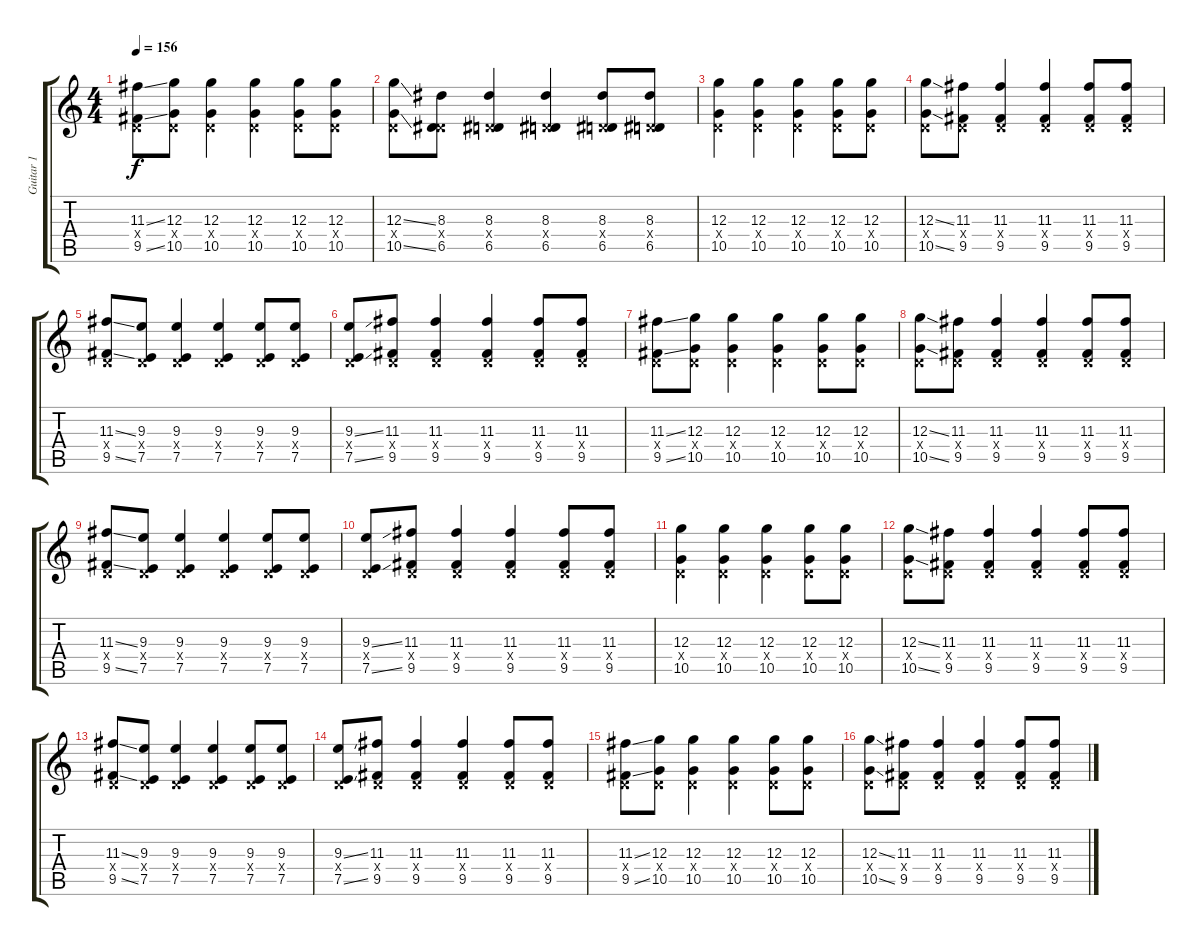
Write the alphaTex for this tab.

\track ("Guitar 1" "Guitar 1") {instrument overdrivenguitar}
\staff {score tabs}
\tuning (E4 B3 G3 D3 A2 D2) {hide}
\ts (4 4)
\tempo 156
\clef g2
\ks c
(11.3{ss} 0.4{x} 9.5{ss}).8{dy f} (12.3 0.4{x} 10.5).8 (12.3 0.4{x} 10.5).4 (12.3 0.4{x} 10.5).4 (12.3 0.4{x} 10.5).8 (12.3 0.4{x} 10.5).8 |
(12.3{ss} 0.4{x} 10.5{ss}).8 (8.3 0.4{x} 6.5).8 (8.3 0.4{x} 6.5).4 (8.3 0.4{x} 6.5).4 (8.3 0.4{x} 6.5).8 (8.3 0.4{x} 6.5).8 |
(12.3 0.4{x} 10.5).4 (12.3 0.4{x} 10.5).4 (12.3 0.4{x} 10.5).4 (12.3 0.4{x} 10.5).8 (12.3 0.4{x} 10.5).8 |
(12.3{ss} 0.4{x} 10.5{ss}).8 (11.3 0.4{x} 9.5).8 (11.3 0.4{x} 9.5).4 (11.3 0.4{x} 9.5).4 (11.3 0.4{x} 9.5).8 (11.3 0.4{x} 9.5).8 |
(11.3{ss} 0.4{x} 9.5{ss}).8 (9.3 0.4{x} 7.5).8 (9.3 0.4{x} 7.5).4 (9.3 0.4{x} 7.5).4 (9.3 0.4{x} 7.5).8 (9.3 0.4{x} 7.5).8 |
(9.3{ss} 0.4{x} 7.5{ss}).8 (11.3 0.4{x} 9.5).8 (11.3 0.4{x} 9.5).4 (11.3 0.4{x} 9.5).4 (11.3 0.4{x} 9.5).8 (11.3 0.4{x} 9.5).8 |
(11.3{ss} 0.4{x} 9.5{ss}).8 (12.3 0.4{x} 10.5).8 (12.3 0.4{x} 10.5).4 (12.3 0.4{x} 10.5).4 (12.3 0.4{x} 10.5).8 (12.3 0.4{x} 10.5).8 |
(12.3{ss} 0.4{x} 10.5{ss}).8 (11.3 0.4{x} 9.5).8 (11.3 0.4{x} 9.5).4 (11.3 0.4{x} 9.5).4 (11.3 0.4{x} 9.5).8 (11.3 0.4{x} 9.5).8 |
(11.3{ss} 0.4{x} 9.5{ss}).8 (9.3 0.4{x} 7.5).8 (9.3 0.4{x} 7.5).4 (9.3 0.4{x} 7.5).4 (9.3 0.4{x} 7.5).8 (9.3 0.4{x} 7.5).8 |
(9.3{ss} 0.4{x} 7.5{ss}).8 (11.3 0.4{x} 9.5).8 (11.3 0.4{x} 9.5).4 (11.3 0.4{x} 9.5).4 (11.3 0.4{x} 9.5).8 (11.3 0.4{x} 9.5).8 |
(12.3 0.4{x} 10.5).4 (12.3 0.4{x} 10.5).4 (12.3 0.4{x} 10.5).4 (12.3 0.4{x} 10.5).8 (12.3 0.4{x} 10.5).8 |
(12.3{ss} 0.4{x} 10.5{ss}).8 (11.3 0.4{x} 9.5).8 (11.3 0.4{x} 9.5).4 (11.3 0.4{x} 9.5).4 (11.3 0.4{x} 9.5).8 (11.3 0.4{x} 9.5).8 |
(11.3{ss} 0.4{x} 9.5{ss}).8 (9.3 0.4{x} 7.5).8 (9.3 0.4{x} 7.5).4 (9.3 0.4{x} 7.5).4 (9.3 0.4{x} 7.5).8 (9.3 0.4{x} 7.5).8 |
(9.3{ss} 0.4{x} 7.5{ss}).8 (11.3 0.4{x} 9.5).8 (11.3 0.4{x} 9.5).4 (11.3 0.4{x} 9.5).4 (11.3 0.4{x} 9.5).8 (11.3 0.4{x} 9.5).8 |
(11.3{ss} 0.4{x} 9.5{ss}).8 (12.3 0.4{x} 10.5).8 (12.3 0.4{x} 10.5).4 (12.3 0.4{x} 10.5).4 (12.3 0.4{x} 10.5).8 (12.3 0.4{x} 10.5).8 |
(12.3{ss} 0.4{x} 10.5{ss}).8 (11.3 0.4{x} 9.5).8 (11.3 0.4{x} 9.5).4 (11.3 0.4{x} 9.5).4 (11.3 0.4{x} 9.5).8 (11.3 0.4{x} 9.5).8
